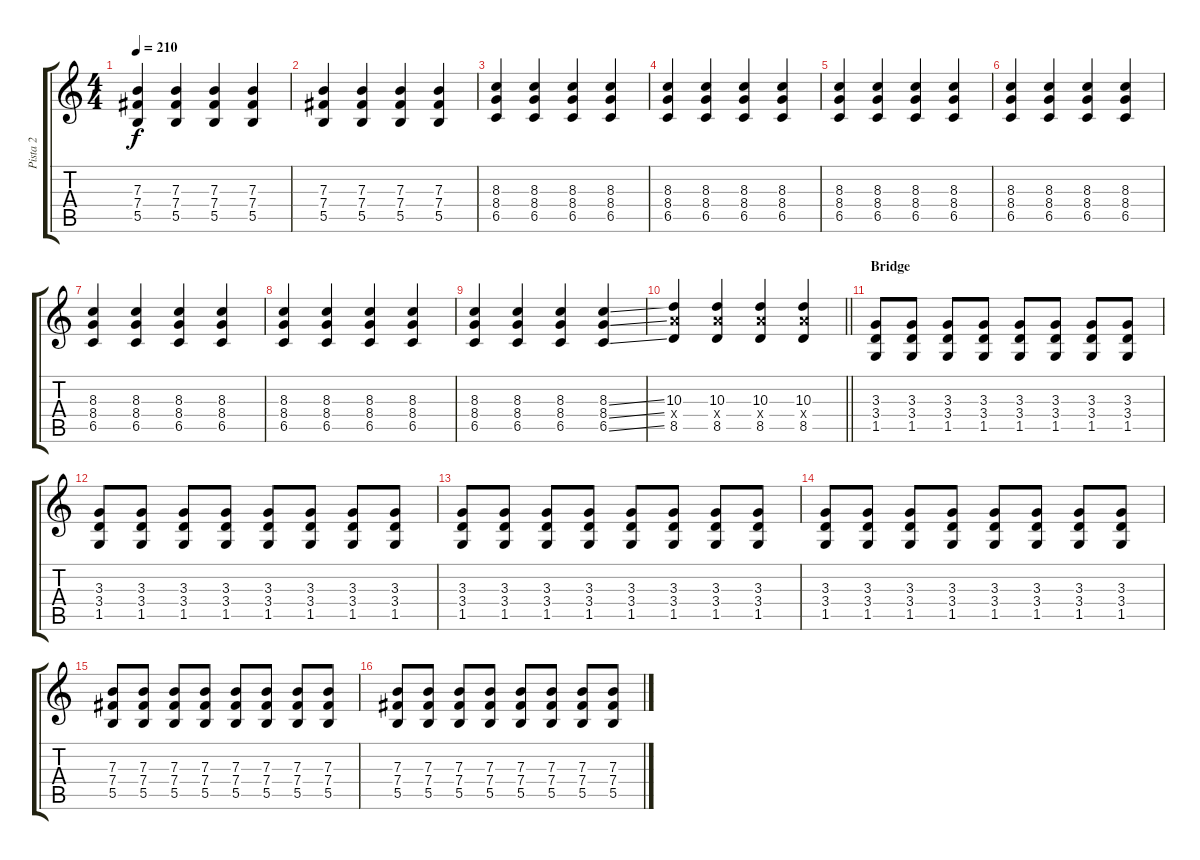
\track ("Pista 2" "Pista 2") {instrument distortionguitar}
\staff {score tabs}
\tuning (Db4 Ab4 E3 B2 Gb2 B1) {hide}
\ts (4 4)
\tempo 210
\clef g2
\ks c
(7.3 7.4 5.5).4{dy f} (7.3 7.4 5.5).4 (7.3 7.4 5.5).4 (7.3 7.4 5.5).4 |
(7.3 7.4 5.5).4 (7.3 7.4 5.5).4 (7.3 7.4 5.5).4 (7.3 7.4 5.5).4 |
(8.3 8.4 6.5).4 (8.3 8.4 6.5).4 (8.3 8.4 6.5).4 (8.3 8.4 6.5).4 |
(8.3 8.4 6.5).4 (8.3 8.4 6.5).4 (8.3 8.4 6.5).4 (8.3 8.4 6.5).4 |
(8.3 8.4 6.5).4 (8.3 8.4 6.5).4 (8.3 8.4 6.5).4 (8.3 8.4 6.5).4 |
(8.3 8.4 6.5).4 (8.3 8.4 6.5).4 (8.3 8.4 6.5).4 (8.3 8.4 6.5).4 |
(8.3 8.4 6.5).4 (8.3 8.4 6.5).4 (8.3 8.4 6.5).4 (8.3 8.4 6.5).4 |
(8.3 8.4 6.5).4 (8.3 8.4 6.5).4 (8.3 8.4 6.5).4 (8.3 8.4 6.5).4 |
(8.3 8.4 6.5).4 (8.3 8.4 6.5).4 (8.3 8.4 6.5).4 (8.3{ss} 8.4{ss} 6.5{ss}).4 |
\barLineRight lightlight
(10.3 10.4{x} 8.5).4 (10.3 10.4{x} 8.5).4 (10.3 10.4{x} 8.5).4 (10.3 10.4{x} 8.5).4 |
\section ("" "Bridge")
(3.3 3.4 1.5).8 (3.3 3.4 1.5).8 (3.3 3.4 1.5).8 (3.3 3.4 1.5).8 (3.3 3.4 1.5).8 (3.3 3.4 1.5).8 (3.3 3.4 1.5).8 (3.3 3.4 1.5).8 |
(3.3 3.4 1.5).8 (3.3 3.4 1.5).8 (3.3 3.4 1.5).8 (3.3 3.4 1.5).8 (3.3 3.4 1.5).8 (3.3 3.4 1.5).8 (3.3 3.4 1.5).8 (3.3 3.4 1.5).8 |
(3.3 3.4 1.5).8 (3.3 3.4 1.5).8 (3.3 3.4 1.5).8 (3.3 3.4 1.5).8 (3.3 3.4 1.5).8 (3.3 3.4 1.5).8 (3.3 3.4 1.5).8 (3.3 3.4 1.5).8 |
(3.3 3.4 1.5).8 (3.3 3.4 1.5).8 (3.3 3.4 1.5).8 (3.3 3.4 1.5).8 (3.3 3.4 1.5).8 (3.3 3.4 1.5).8 (3.3 3.4 1.5).8 (3.3 3.4 1.5).8 |
(7.3 7.4 5.5).8 (7.3 7.4 5.5).8 (7.3 7.4 5.5).8 (7.3 7.4 5.5).8 (7.3 7.4 5.5).8 (7.3 7.4 5.5).8 (7.3 7.4 5.5).8 (7.3 7.4 5.5).8 |
(7.3 7.4 5.5).8 (7.3 7.4 5.5).8 (7.3 7.4 5.5).8 (7.3 7.4 5.5).8 (7.3 7.4 5.5).8 (7.3 7.4 5.5).8 (7.3 7.4 5.5).8 (7.3 7.4 5.5).8
